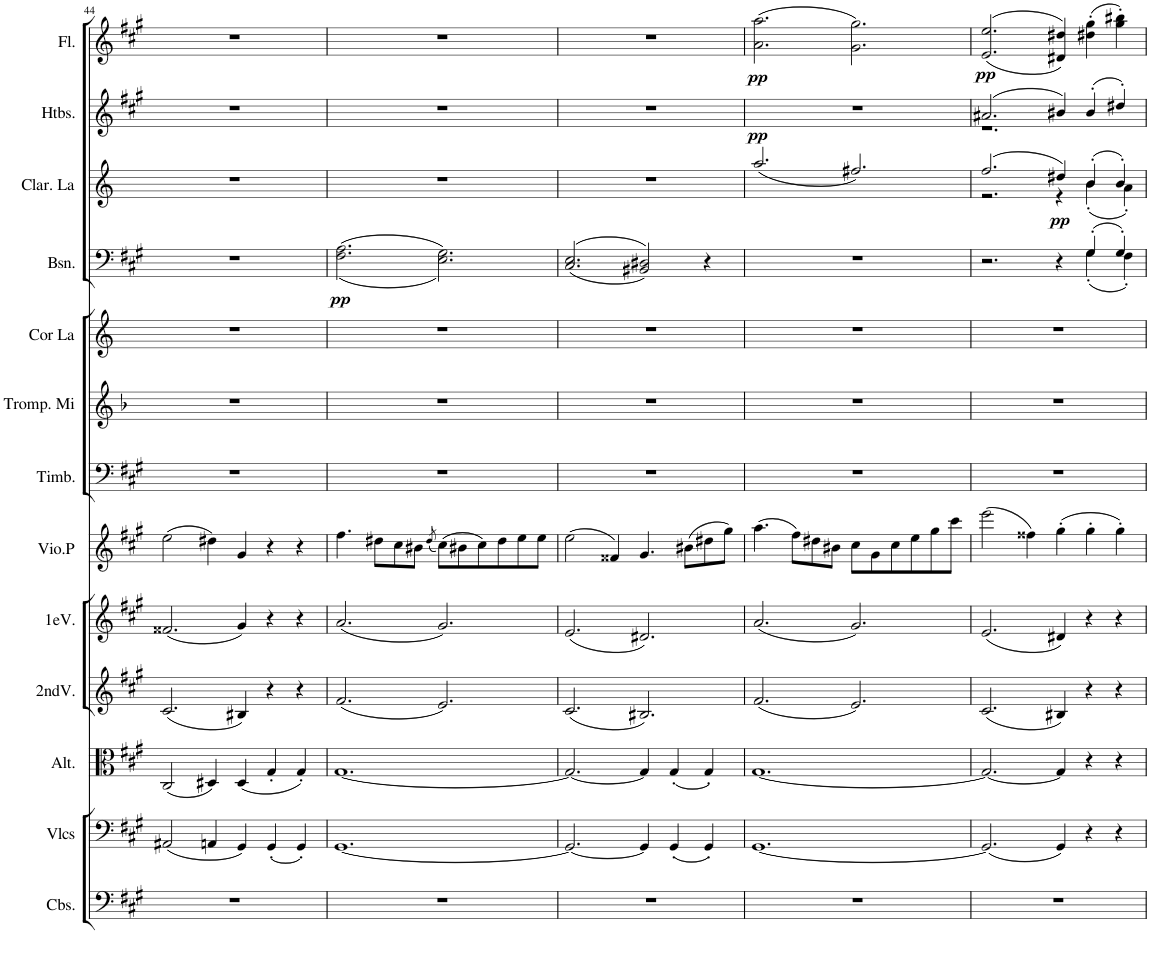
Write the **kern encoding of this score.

**kern	**kern	**kern	**kern	**kern	**kern	**kern	**kern	**kern	**kern	**dynam	**kern	**dynam	**kern	**dynam	**kern	**dynam
*part13	*part12	*part11	*part10	*part9	*part8	*part7	*part6	*part5	*part4	*part4	*part3	*part3	*part2	*part2	*part1	*part1
*staff13	*staff12	*staff11	*staff10	*staff9	*staff8	*staff7	*staff6	*staff5	*staff4	*staff4	*staff3	*staff3	*staff2	*staff2	*staff1	*staff1
*I"Contrebasses	*I"Violoncelles	*I"Altos	*I"2mesViolons	*I"1ers Violons	*I"Violon principal.	*I"Timbales	*I"Trompettes en Mi	*I"2 Cors en La	*I"2 Bassons	*	*I"2 Clarinettes en La	*	*I"2 Hautbois	*	*I"2 Flûtes	*
*I'Cbs.	*I'Vlcs	*I'Alt.	*	*I'1eV.	*I'Vio.P	*I'Timb.	*I'Tromp. Mi	*I'Cor La	*I'Bsn.	*	*I'Clar. La	*	*I'Htbs.	*	*I'Fl.	*
!!LO:PB:g=z
*clefF4	*clefF4	*clefC3	*clefG2	*clefG2	*clefG2	*clefF4	*clefG2	*clefG2	*clefF4	*	*clefG2	*	*clefG2	*	*clefG2	*
*Trd7c12	*	*	*	*	*	*	*Trd-2c-4	*Trd2c3	*	*	*Trd2c3	*	*	*	*	*
*k[f#c#g#]	*k[f#c#g#]	*k[f#c#g#]	*k[f#c#g#]	*k[f#c#g#]	*k[f#c#g#]	*k[f#c#g#]	*k[b-]	*k[]	*k[f#c#g#]	*	*k[]	*	*k[f#c#g#]	*	*k[f#c#g#]	*
*M6/4	*M6/4	*M6/4	*M6/4	*M6/4	*M6/4	*M6/4	*M6/4	*M6/4	*M6/4	*	*M6/4	*	*M6/4	*	*M6/4	*
=44	=44	=44	=44	=44	=44	=44	=44	=44	=44	=44	=44	=44	=44	=44	=44	=44
1.r	(2AA#X/	(2C#/	(2.c#/	(2.f##X/	(2ee\	1.r	1.r	1.r	1.r	.	1.r	.	1.r	.	1.r	.
.	4AAn/	4D#X/)	.	.	4dd#X\)	.	.	.	.	.	.	.	.	.	.	.
.	4GG#/)	(4D#/	4B#X/)	4g#/)	4g#/	.	.	.	.	.	.	.	.	.	.	.
.	[4GG#'/	4G#'/	4r	4r	4r	.	.	.	.	.	.	.	.	.	.	.
.	4GG#'/]	4G#'/)	4r	4r	4r	.	.	.	.	.	.	.	.	.	.	.
=45	=45	=45	=45	=45	=45	=45	=45	=45	=45	=45	=45	=45	=45	=45	=45	=45
!	!	!	!	!	!	!	!	!	!	!LO:DY:b	!	!	!	!	!	!
1.r	[1.GG#	[1.G#	(2.f#/	(2.a/	4.ff#\	1.r	1.r	1.r	((<2.F#\ 2.A\	pp	1.r	.	1.r	.	1.r	.
.	.	.	.	.	8dd#X\L	.	.	.	.	.	.	.	.	.	.	.
.	.	.	.	.	8cc#\	.	.	.	.	.	.	.	.	.	.	.
.	.	.	.	.	8b#X\J	.	.	.	.	.	.	.	.	.	.	.
.	.	.	.	.	(8qdd#/	.	.	.	.	.	.	.	.	.	.	.
.	.	.	2.e/)	2.g#/)	(>8cc#\L)	.	.	.	2.E\ 2.G#\))	.	.	.	.	.	.	.
.	.	.	.	.	8b#X\	.	.	.	.	.	.	.	.	.	.	.
.	.	.	.	.	8cc#\)	.	.	.	.	.	.	.	.	.	.	.
.	.	.	.	.	8dd#\	.	.	.	.	.	.	.	.	.	.	.
.	.	.	.	.	8ee\	.	.	.	.	.	.	.	.	.	.	.
.	.	.	.	.	8ee\J	.	.	.	.	.	.	.	.	.	.	.
=46	=46	=46	=46	=46	=46	=46	=46	=46	=46	=46	=46	=46	=46	=46	=46	=46
1.r	2.GG#/_	2.G#/_	(2.c#/	(2.e/	(2ee\	1.r	1.r	1.r	((>2.C#/ 2.E/	.	1.r	.	1.r	.	1.r	.
.	.	.	.	.	4f##X/)	.	.	.	.	.	.	.	.	.	.	.
.	4GG#/]	4G#/]	2.B#X/)	2.d#X/)	4.g#/	.	.	.	2BB#X/ 2D#X/))	.	.	.	.	.	.	.
.	[4GG#'/	[4G#'/	.	.	.	.	.	.	.	.	.	.	.	.	.	.
.	.	.	.	.	(8b#X\L	.	.	.	.	.	.	.	.	.	.	.
.	4GG#'/]	4G#'/]	.	.	8dd#X\	.	.	.	4r	.	.	.	.	.	.	.
.	.	.	.	.	8gg#\J)	.	.	.	.	.	.	.	.	.	.	.
=47	=47	=47	=47	=47	=47	=47	=47	=47	=47	=47	=47	=47	=47	=47	=47	=47
!	!	!	!	!	!	!	!	!	!	!	!	!LO:DY:a	!	!	!	!LO:DY:b
1.r	[1.GG#	[1.G#	(2.f#/	(2.a/	(4.aa\	1.r	1.r	1.r	1.r	.	(2.aa/	pp	1.r	.	(2.a\ 2.aa\	pp
.	.	.	.	.	8ff#\L)	.	.	.	.	.	.	.	.	.	.	.
.	.	.	.	.	8dd#X\	.	.	.	.	.	.	.	.	.	.	.
.	.	.	.	.	8b#X\J	.	.	.	.	.	.	.	.	.	.	.
.	.	.	2.e/)	2.g#/)	8cc#\L	.	.	.	.	.	2.ff#X/)	.	.	.	2.g#\ 2.gg#\)	.
.	.	.	.	.	8g#\	.	.	.	.	.	.	.	.	.	.	.
.	.	.	.	.	8cc#\	.	.	.	.	.	.	.	.	.	.	.
.	.	.	.	.	8ee\	.	.	.	.	.	.	.	.	.	.	.
.	.	.	.	.	8gg#\	.	.	.	.	.	.	.	.	.	.	.
.	.	.	.	.	8ccc#\J	.	.	.	.	.	.	.	.	.	.	.
=48	=48	=48	=48	=48	=48	=48	=48	=48	=48	=48	=48	=48	=48	=48	=48	=48
*	*	*	*	*	*	*	*	*	*^	*	*^	*	*^	*	*	*
!	!	!	!	!	!	!	!	!	!	!	!	!	!	!	!	!	!LO:DY:a	!	!
1.r	(2.GG#/]	2.G#/_	(2.c#/	(2.e/	(2eee\	1.r	1.r	1.r	2.r	1ryy	.	(2.ff/	2.r	.	(>2.a#X/	1.r	pp	(>(2.e/ 2.ee/	.
.	.	.	.	.	4ff##X\)	.	.	.	.	.	.	.	.	.	.	.	.	.	.
!	!	!	!	!	!	!	!	!	!	!	!	!	!	!LO:DY:b	!	!	!	!	!
.	4GG#/)	4G#/]	4B#X/)	4d#X/)	(4gg#'\	.	.	.	4r	.	.	4dd#X/)	4r	pp	4b#X/)	.	.	4d#X/ 4dd#X/))	.
.	4r	4r	4r	4r	4gg#'\	.	.	.	(4G#'/	(4G#'\	.	(4b'/	(4b'\	.	(>4b#'/	.	.	(4dd#X\' 4gg#\'	.
.	4r	4r	4r	4r	4gg#'\)	.	.	.	4G#'/)	4F#'\)	.	4b'/)	4a'\)	.	4dd#X'/)	.	.	4gg#\' 4bb#X\')	.
*	*	*	*	*	*	*	*	*	*v	*v	*	*	*	*	*v	*v	*	*	*
*	*	*	*	*	*	*	*	*	*	*	*v	*v	*	*	*	*	*
=	=	=	=	=	=	=	=	=	=	=	=	=	=	=	=	=
*-	*-	*-	*-	*-	*-	*-	*-	*-	*-	*-	*-	*-	*-	*-	*-	*-
